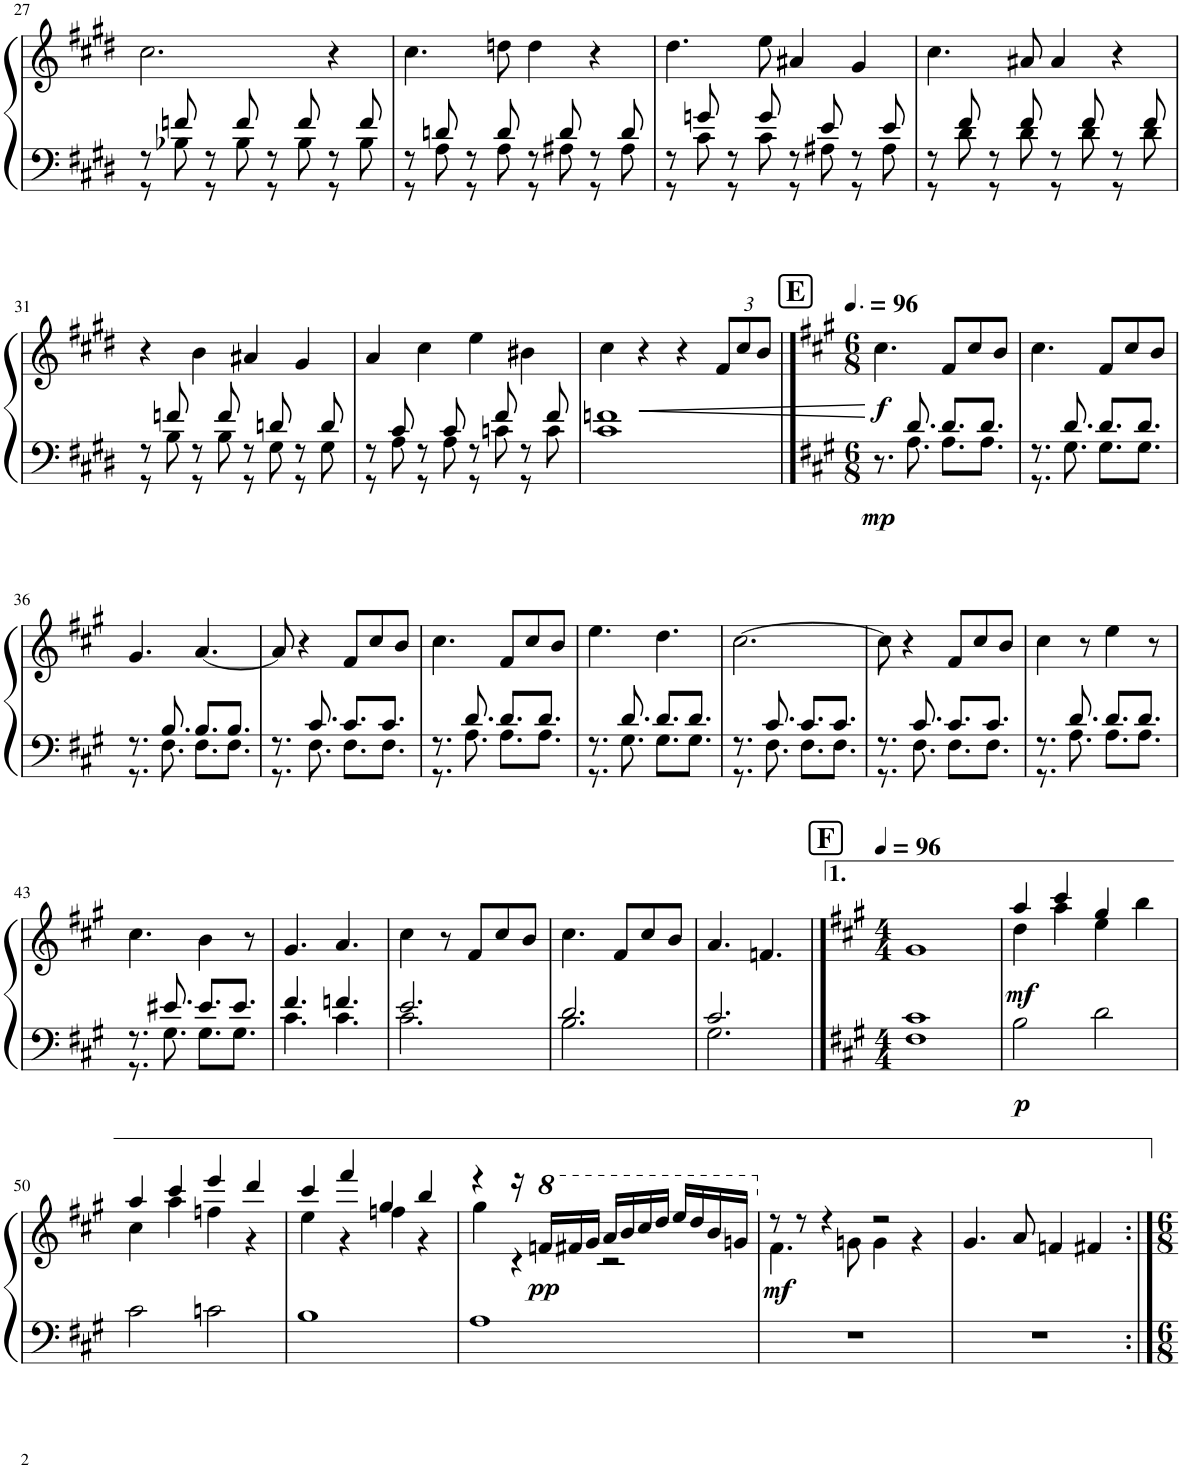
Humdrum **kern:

**kern	**kern	**dynam
*part1	*part1	*part1
*staff2	*staff1	*staff1/2
*I"Piano	*	*
*I'Pno.	*	*
!!LO:PB:g=z
*clefF4	*clefG2	*
*Trd2c4	*Trd2c4	*
*k[f#c#g#d#]	*k[f#c#g#d#]	*
*M4/4	*M4/4	*
=27	=27	=27
*^	*	*
8r	8r	2.cc#\	.
8fn/	8B-X\	.	.
8r	8r	.	.
8f/	8B-\	.	.
8r	8r	.	.
8f/	8B-\	.	.
8r	8r	4r	.
8f/	8B-\	.	.
=28	=28	=28	=28
8r	8r	4.cc#\	.
8dn/	8A\	.	.
8r	8r	.	.
8d/	8A\	8ddn\	.
8r	8r	4dd\	.
8d/	8A#X\	.	.
8r	8r	4r	.
8d/	8A#\	.	.
=29	=29	=29	=29
8r	8r	4.dd#\	.
8gn/	8c#\	.	.
8r	8r	.	.
8g/	8c#\	8ee\	.
8r	8r	4a#X/	.
8e/	8A#X\	.	.
8r	8r	4g#/	.
8e/	8A#\	.	.
=30	=30	=30	=30
8r	8r	4.cc#\	.
8f#/	8d#\	.	.
8r	8r	.	.
8f#/	8d#\	8a#X/	.
8r	8r	4a#/	.
8f#/	8d#\	.	.
8r	8r	4r	.
8f#/	8d#\	.	.
!!LO:LB:g=z
=31	=31	=31	=31
8r	8r	4r	.
8fn/	8B\	.	.
8r	8r	4b\	.
8f/	8B\	.	.
8r	8r	4a#X/	.
8dn/	8G#\	.	.
8r	8r	4g#/	.
8d/	8G#\	.	.
=32	=32	=32	=32
8r	8r	4a/	.
8c#/	8A\	.	.
8r	8r	4cc#\	.
8c#/	8A\	.	.
8r	8r	4ee\	.
8f#/	8cn\	.	.
8r	8r	4b#X\	.
8f#/	8c\	.	.
=33	=33	=33	=33
1fn	1c#	4cc#\	.
!	!	!	!LO:HP:b
.	.	4r	<
.	.	4r	.
*	*	*Xbrackettup	*
.	.	12f#/L	.
.	.	12cc#/	.
.	.	12b/J	.
*v	*v	*	*
.	.	[
==34	==34	==34
!!LO:REH:place=s1:a:B:cj:fs=14:t=E
*k[f#c#g#]	*k[f#c#g#]	*
*M6/8	*M6/8	*
*	*MM144	*
*^	*	*
!	!	!	!LO:DY:b=2
!	!	!	!LO:DY:n=1:b
8.r	8.ryy	4.cc#\	mp f
8.d/	8.A\	.	.
8.d/L	8.A\L	8f#/L	.
.	.	8cc#/	.
8.d/J	8.A\J	.	.
.	.	8b/J	.
=35	=35	=35	=35
8.r	8.r	4.cc#\	.
8.d/	8.G#\	.	.
8.d/L	8.G#\L	8f#/L	.
.	.	8cc#/	.
8.d/J	8.G#\J	.	.
.	.	8b/J	.
!!LO:LB:g=z
=36	=36	=36	=36
8.r	8.r	4.g#/	.
8.B/	8.F#\	.	.
8.B/L	8.F#\L	[4.a/	.
8.B/J	8.F#\J	.	.
=37	=37	=37	=37
8.r	8.r	8a/]	.
.	.	4r	.
8.c#/	8.F#\	.	.
8.c#/L	8.F#\L	8f#/L	.
.	.	8cc#/	.
8.c#/J	8.F#\J	.	.
.	.	8b/J	.
=38	=38	=38	=38
8.r	8.r	4.cc#\	.
8.d/	8.A\	.	.
8.d/L	8.A\L	8f#/L	.
.	.	8cc#/	.
8.d/J	8.A\J	.	.
.	.	8b/J	.
=39	=39	=39	=39
8.r	8.r	4.ee\	.
8.d/	8.G#\	.	.
8.d/L	8.G#\L	4.dd\	.
8.d/J	8.G#\J	.	.
=40	=40	=40	=40
8.r	8.r	[2.cc#\	.
8.c#/	8.F#\	.	.
8.c#/L	8.F#\L	.	.
8.c#/J	8.F#\J	.	.
=41	=41	=41	=41
8.r	8.r	8cc#\]	.
.	.	4r	.
8.c#/	8.F#\	.	.
8.c#/L	8.F#\L	8f#/L	.
.	.	8cc#/	.
8.c#/J	8.F#\J	.	.
.	.	8b/J	.
=42	=42	=42	=42
8.r	8.r	4cc#\	.
8.d/	8.A\	.	.
.	.	8r	.
8.d/L	8.A\L	4ee\	.
8.d/J	8.A\J	.	.
.	.	8r	.
!!LO:LB:g=z
=43	=43	=43	=43
8.r	8.r	4.cc#\	.
8.e#X/	8.G#\	.	.
8.e#/L	8.G#\L	4b\	.
8.e#/J	8.G#\J	.	.
.	.	8r	.
=44	=44	=44	=44
4.f#/	4.c#\	4.g#/	.
4.fn/	4.c#\	4.a/	.
=45	=45	=45	=45
2.e/	2.c#\	4cc#\	.
.	.	8r	.
.	.	8f#/L	.
.	.	8cc#/	.
.	.	8b/J	.
=46	=46	=46	=46
2.d/	2.B\	4.cc#\	.
.	.	8f#/L	.
.	.	8cc#/	.
.	.	8b/J	.
=47	=47	=47	=47
2.c#/	2.G#\	4.a/	.
.	.	4.fn/	.
==48	==48	==48	==48
!!LO:REH:place=s1:a:B:cj:fs=14:t=F
*k[f#c#g#]	*	*k[f#c#g#]	*
*M4/4	*	*M4/4	*
*	*	*MM96	*
1c#	1F#	1g#	.
=49	=49	=49	=49
*	*	*^	*
!	!	!	!	!LO:DY:b=2
!	!	!	!	!LO:DY:n=1:b
*v	*v	*	*	*
2B\	4aa/	4dd\	p mf
.	4ccc#/	4aa\	.
2d\	4gg#/	4ee\	.
.	4bb\	4ryy	.
!!LO:LB:g=z	!!
=50	=50	=50	=50
2c#\	4aa/	4cc#\	.
.	4ccc#/	4aa\	.
2cn\	4eee/	4ffn\	.
.	4ddd/	4r	.
=51	=51	=51	=51
1B	4ccc#/	4ee\	.
.	4fff#/	4r	.
.	4gg#/	4ffn\	.
.	4bb/	4r	.
=52	=52	=52	=52
1A	4r	4gg#\	.
.	16r	4r	.
*	*8va	*	*
!	!	!	!LO:DY:b
.	16ffn/LL	.	pp
.	16ff#X/	.	.
.	16gg#/JJ	.	.
.	16aa/LL	2r	.
.	16bb/	.	.
.	16ccc#/	.	.
.	16ddd/JJ	.	.
.	16eee/LL	.	.
.	16ddd/	.	.
.	16bb/	.	.
.	16ggn/JJ	.	.
=53	=53	=53	=53
*	*X8va	*	*
!	!	!	!LO:DY:b
1r	8r	4.f#\	mf
.	8r	.	.
.	4r	.	.
.	.	8gn\	.
.	2r	4g\	.
.	.	4r	.
*	*v	*v	*
=54	=54	=54
1r	4.g#/	.
.	8a/	.
.	4fn/	.
.	4f#X/	.
=:|!	=:|!	=:|!
*-	*-	*-
